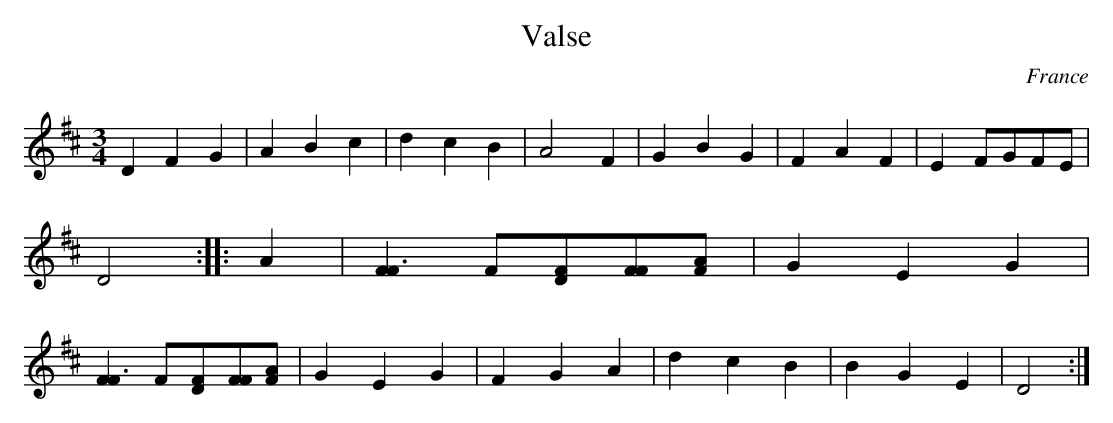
X:1
T:Valse
O:France
M:3/4
K:D
D2F2G2|A2B2c2|d2c2B2|A4F2|\
G2B2G2|F2A2F2|E2FGFE|D4:|\
|:A2|[F2F3]F[DF][FF][FA]|G2E2G2|\
[F2F3]F[DF][FF][FA]|G2E2G2|\
F2G2A2|d2c2B2|B2G2E2|D4:|
